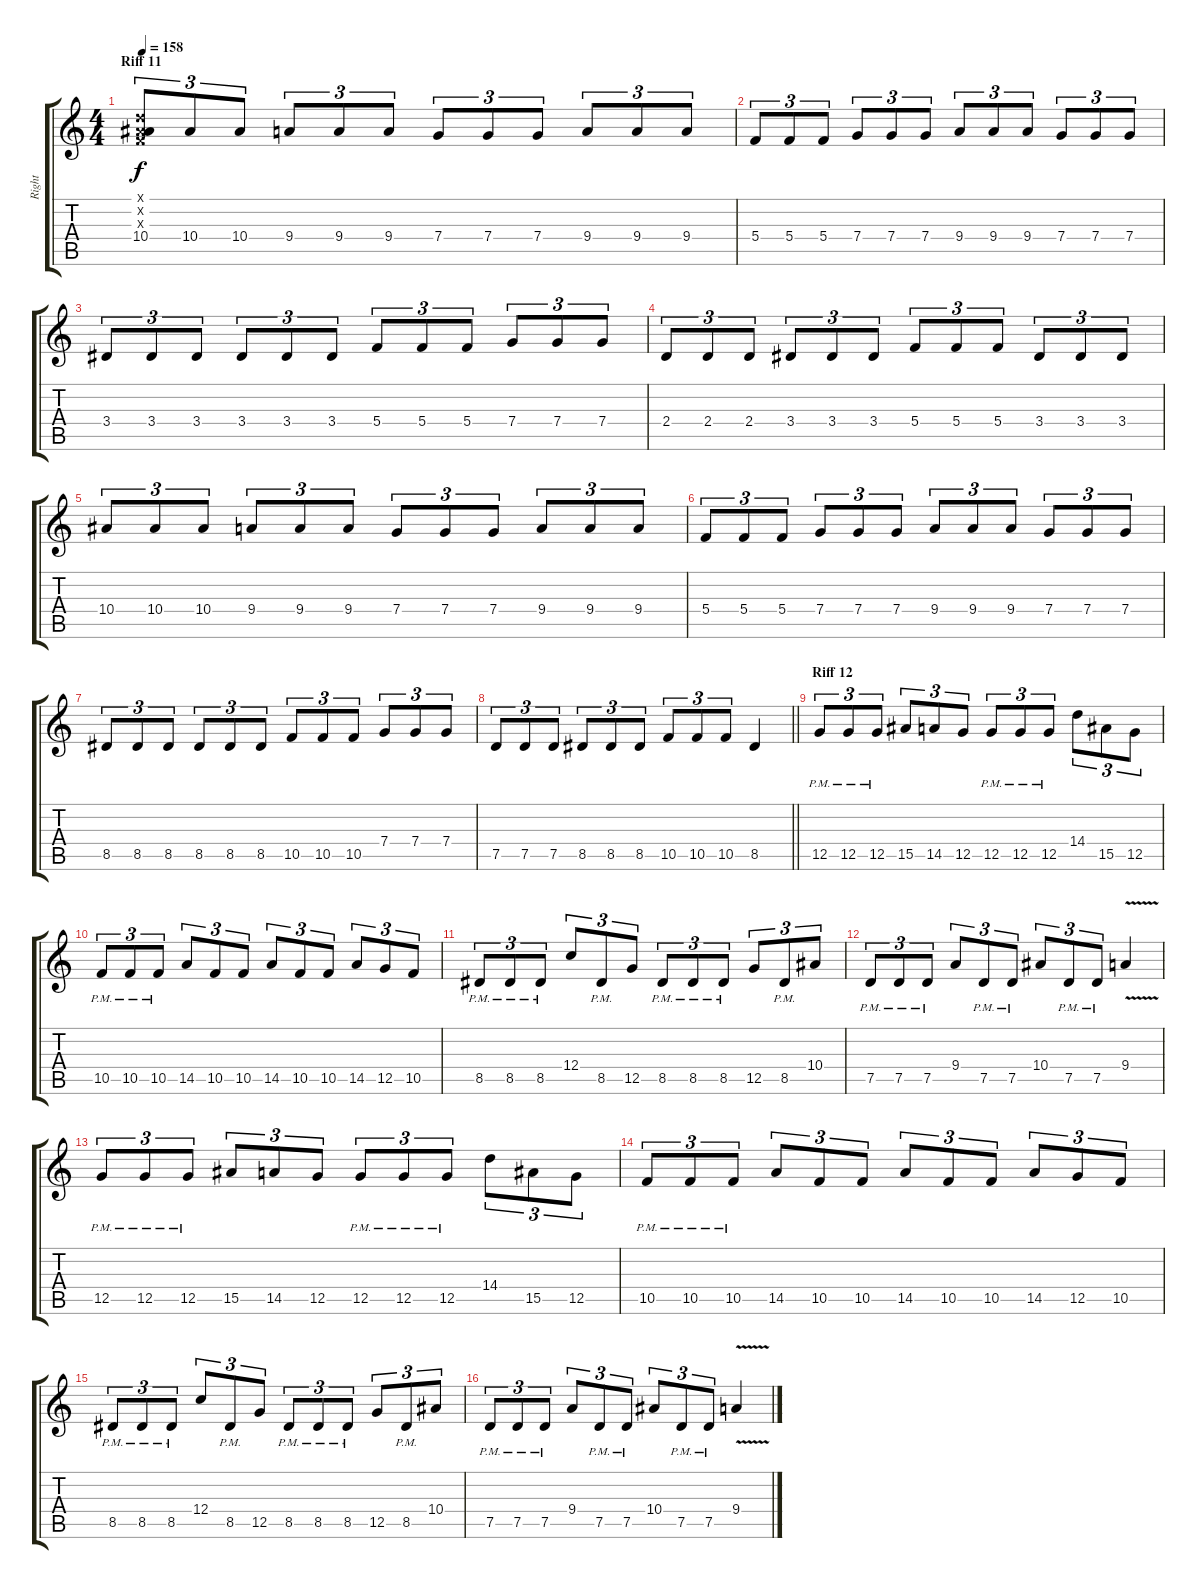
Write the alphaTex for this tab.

\track ("Right" "Right") {instrument distortionguitar}
\staff {score tabs}
\tuning (D4 A3 F3 C3 G2 D2) {hide}
\ts (4 4)
\section ("" "Riff 11")
\tempo 158
\clef g2
\ks c
(0.1{x} 0.2{x} 0.3{x} 10.4).8{tu (3 2) dy f} 10.4.8{tu (3 2)} 10.4.8{tu (3 2)} 9.4.8{tu (3 2)} 9.4.8{tu (3 2)} 9.4.8{tu (3 2)} 7.4.8{tu (3 2)} 7.4.8{tu (3 2)} 7.4.8{tu (3 2)} 9.4.8{tu (3 2)} 9.4.8{tu (3 2)} 9.4.8{tu (3 2)} |
5.4.8{tu (3 2)} 5.4.8{tu (3 2)} 5.4.8{tu (3 2)} 7.4.8{tu (3 2)} 7.4.8{tu (3 2)} 7.4.8{tu (3 2)} 9.4.8{tu (3 2)} 9.4.8{tu (3 2)} 9.4.8{tu (3 2)} 7.4.8{tu (3 2)} 7.4.8{tu (3 2)} 7.4.8{tu (3 2)} |
3.4.8{tu (3 2)} 3.4.8{tu (3 2)} 3.4.8{tu (3 2)} 3.4.8{tu (3 2)} 3.4.8{tu (3 2)} 3.4.8{tu (3 2)} 5.4.8{tu (3 2)} 5.4.8{tu (3 2)} 5.4.8{tu (3 2)} 7.4.8{tu (3 2)} 7.4.8{tu (3 2)} 7.4.8{tu (3 2)} |
2.4.8{tu (3 2)} 2.4.8{tu (3 2)} 2.4.8{tu (3 2)} 3.4.8{tu (3 2)} 3.4.8{tu (3 2)} 3.4.8{tu (3 2)} 5.4.8{tu (3 2)} 5.4.8{tu (3 2)} 5.4.8{tu (3 2)} 3.4.8{tu (3 2)} 3.4.8{tu (3 2)} 3.4.8{tu (3 2)} |
10.4.8{tu (3 2)} 10.4.8{tu (3 2)} 10.4.8{tu (3 2)} 9.4.8{tu (3 2)} 9.4.8{tu (3 2)} 9.4.8{tu (3 2)} 7.4.8{tu (3 2)} 7.4.8{tu (3 2)} 7.4.8{tu (3 2)} 9.4.8{tu (3 2)} 9.4.8{tu (3 2)} 9.4.8{tu (3 2)} |
5.4.8{tu (3 2)} 5.4.8{tu (3 2)} 5.4.8{tu (3 2)} 7.4.8{tu (3 2)} 7.4.8{tu (3 2)} 7.4.8{tu (3 2)} 9.4.8{tu (3 2)} 9.4.8{tu (3 2)} 9.4.8{tu (3 2)} 7.4.8{tu (3 2)} 7.4.8{tu (3 2)} 7.4.8{tu (3 2)} |
8.5.8{tu (3 2)} 8.5.8{tu (3 2)} 8.5.8{tu (3 2)} 8.5.8{tu (3 2)} 8.5.8{tu (3 2)} 8.5.8{tu (3 2)} 10.5.8{tu (3 2)} 10.5.8{tu (3 2)} 10.5.8{tu (3 2)} 7.4.8{tu (3 2)} 7.4.8{tu (3 2)} 7.4.8{tu (3 2)} |
\barLineRight lightlight
7.5.8{tu (3 2)} 7.5.8{tu (3 2)} 7.5.8{tu (3 2)} 8.5.8{tu (3 2)} 8.5.8{tu (3 2)} 8.5.8{tu (3 2)} 10.5.8{tu (3 2)} 10.5.8{tu (3 2)} 10.5.8{tu (3 2)} 8.5.4 |
\section ("" "Riff 12")
12.5{pm}.8{tu (3 2)} 12.5{pm}.8{tu (3 2)} 12.5{pm}.8{tu (3 2)} 15.5.8{tu (3 2)} 14.5.8{tu (3 2)} 12.5.8{tu (3 2)} 12.5{pm}.8{tu (3 2)} 12.5{pm}.8{tu (3 2)} 12.5{pm}.8{tu (3 2)} 14.4.8{tu (3 2)} 15.5.8{tu (3 2)} 12.5.8{tu (3 2)} |
10.5{pm}.8{tu (3 2)} 10.5{pm}.8{tu (3 2)} 10.5{pm}.8{tu (3 2)} 14.5.8{tu (3 2)} 10.5.8{tu (3 2)} 10.5.8{tu (3 2)} 14.5.8{tu (3 2)} 10.5.8{tu (3 2)} 10.5.8{tu (3 2)} 14.5.8{tu (3 2)} 12.5.8{tu (3 2)} 10.5.8{tu (3 2)} |
8.5{pm}.8{tu (3 2)} 8.5{pm}.8{tu (3 2)} 8.5{pm}.8{tu (3 2)} 12.4.8{tu (3 2)} 8.5{pm}.8{tu (3 2)} 12.5.8{tu (3 2)} 8.5{pm}.8{tu (3 2)} 8.5{pm}.8{tu (3 2)} 8.5{pm}.8{tu (3 2)} 12.5.8{tu (3 2)} 8.5{pm}.8{tu (3 2)} 10.4.8{tu (3 2)} |
7.5{pm}.8{tu (3 2)} 7.5{pm}.8{tu (3 2)} 7.5{pm}.8{tu (3 2)} 9.4.8{tu (3 2)} 7.5{pm}.8{tu (3 2)} 7.5{pm}.8{tu (3 2)} 10.4.8{tu (3 2)} 7.5{pm}.8{tu (3 2)} 7.5{pm}.8{tu (3 2)} 9.4{v}.4 |
12.5{pm}.8{tu (3 2)} 12.5{pm}.8{tu (3 2)} 12.5{pm}.8{tu (3 2)} 15.5.8{tu (3 2)} 14.5.8{tu (3 2)} 12.5.8{tu (3 2)} 12.5{pm}.8{tu (3 2)} 12.5{pm}.8{tu (3 2)} 12.5{pm}.8{tu (3 2)} 14.4.8{tu (3 2)} 15.5.8{tu (3 2)} 12.5.8{tu (3 2)} |
10.5{pm}.8{tu (3 2)} 10.5{pm}.8{tu (3 2)} 10.5{pm}.8{tu (3 2)} 14.5.8{tu (3 2)} 10.5.8{tu (3 2)} 10.5.8{tu (3 2)} 14.5.8{tu (3 2)} 10.5.8{tu (3 2)} 10.5.8{tu (3 2)} 14.5.8{tu (3 2)} 12.5.8{tu (3 2)} 10.5.8{tu (3 2)} |
8.5{pm}.8{tu (3 2)} 8.5{pm}.8{tu (3 2)} 8.5{pm}.8{tu (3 2)} 12.4.8{tu (3 2)} 8.5{pm}.8{tu (3 2)} 12.5.8{tu (3 2)} 8.5{pm}.8{tu (3 2)} 8.5{pm}.8{tu (3 2)} 8.5{pm}.8{tu (3 2)} 12.5.8{tu (3 2)} 8.5{pm}.8{tu (3 2)} 10.4.8{tu (3 2)} |
7.5{pm}.8{tu (3 2)} 7.5{pm}.8{tu (3 2)} 7.5{pm}.8{tu (3 2)} 9.4.8{tu (3 2)} 7.5{pm}.8{tu (3 2)} 7.5{pm}.8{tu (3 2)} 10.4.8{tu (3 2)} 7.5{pm}.8{tu (3 2)} 7.5{pm}.8{tu (3 2)} 9.4{v}.4
